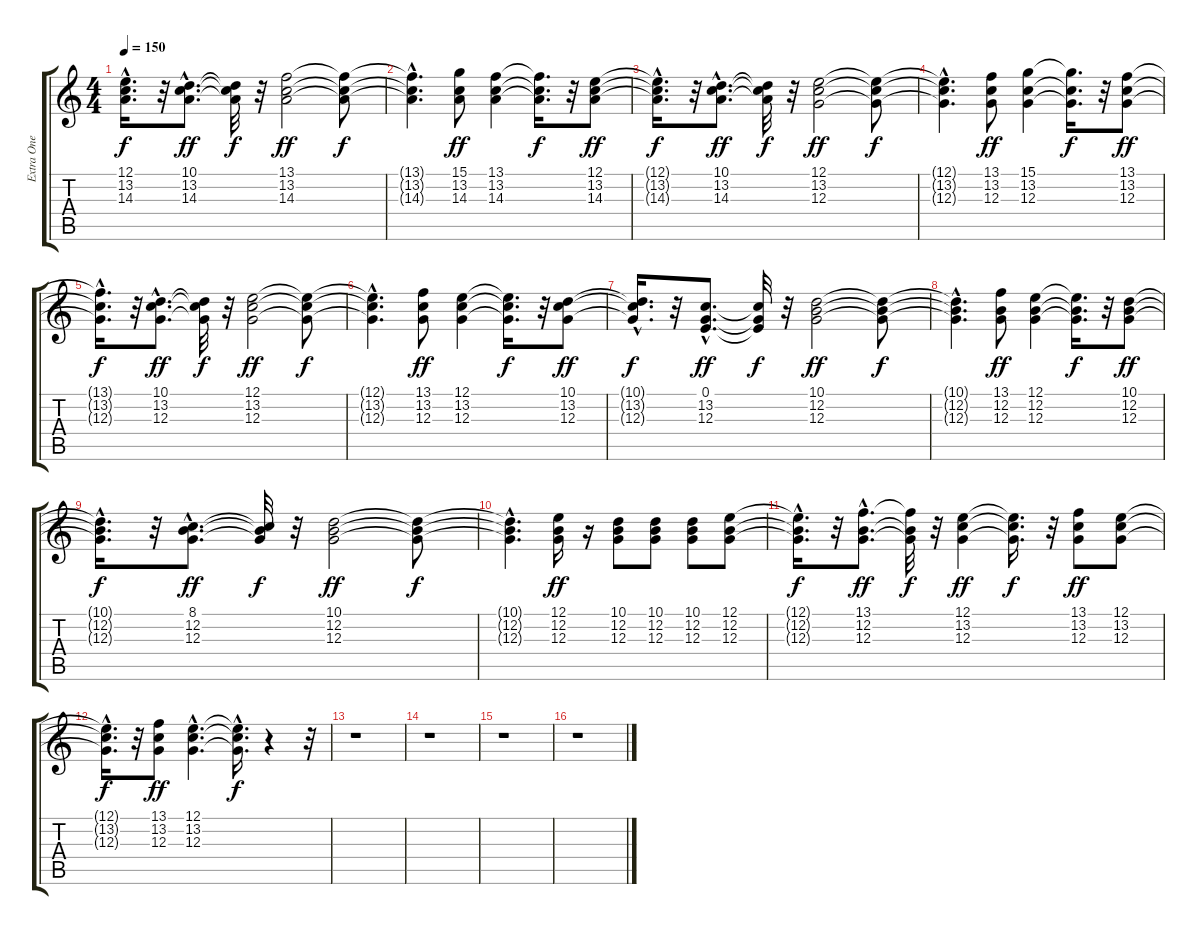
\track ("Extra One" "Extra One") {instrument trumpet}
\staff {score tabs}
\tuning (E4 B3 G3 D3 A2 E2) {hide}
\ts (4 4)
\tempo 150
\clef g2
\ks c
(12.1{hac t} 13.2{hac t} 14.3{hac t}).16{d dy f} r.32 (10.1{hac} 13.2{hac} 14.3{hac}).8{d dy ff} (10.1{t} 13.2{t} 14.3{t}).32{dy f} r.32 (13.1 13.2 14.3).2{dy ff} (13.1{t} 13.2{t} 14.3{t}).8{dy f} |
(13.1{hac t} 13.2{hac t} 14.3{hac t}).4{d} (15.1 13.2 14.3).8{dy ff} (13.1 13.2 14.3).4 (13.1{t} 13.2{t} 14.3{t}).16{d dy f} r.32 (12.1 13.2 14.3).8{dy ff} |
(12.1{hac t} 13.2{hac t} 14.3{hac t}).16{d dy f} r.32 (10.1{hac} 13.2{hac} 14.3{hac}).8{d dy ff} (10.1{t} 13.2{t} 14.3{t}).32{dy f} r.32 (12.1 13.2 12.3).2{dy ff} (12.1{t} 13.2{t} 12.3{t}).8{dy f} |
(12.1{hac t} 13.2{hac t} 12.3{hac t}).4{d} (13.1 13.2 12.3).8{dy ff} (15.1 13.2 12.3).4 (15.1{t} 13.2{t} 12.3{t}).16{d dy f} r.32 (13.1 13.2 12.3).8{dy ff} |
(13.1{hac t} 13.2{hac t} 12.3{hac t}).16{d dy f} r.32 (10.1{hac} 13.2{hac} 12.3{hac}).8{d dy ff} (10.1{t} 13.2{t} 12.3{t}).32{dy f} r.32 (12.1 13.2 12.3).2{dy ff} (12.1{t} 13.2{t} 12.3{t}).8{dy f} |
(12.1{hac t} 13.2{hac t} 12.3{hac t}).4{d} (13.1 13.2 12.3).8{dy ff} (12.1 13.2 12.3).4 (12.1{t} 13.2{t} 12.3{t}).16{d dy f} r.32 (10.1 13.2 12.3).8{dy ff} |
(10.1{hac t} 13.2{hac t} 12.3{hac t}).16{d dy f} r.32 (0.1{hac} 13.2{hac} 12.3{hac}).8{d dy ff} (0.1{t} 13.2{t} 12.3{t}).32{dy f} r.32 (10.1 12.2 12.3).2{dy ff} (10.1{t} 12.2{t} 12.3{t}).8{dy f} |
(10.1{hac t} 12.2{hac t} 12.3{hac t}).4{d} (13.1 12.2 12.3).8{dy ff} (12.1 12.2 12.3).4 (12.1{t} 12.2{t} 12.3{t}).16{d dy f} r.32 (10.1 12.2 12.3).8{dy ff} |
(10.1{hac t} 12.2{hac t} 12.3{hac t}).16{d dy f} r.32 (8.1{hac} 12.2{hac} 12.3{hac}).8{d dy ff} (8.1{t} 12.2{t} 12.3{t}).32{dy f} r.32 (10.1 12.2 12.3).2{dy ff} (10.1{t} 12.2{t} 12.3{t}).8{dy f} |
(10.1{hac t} 12.2{hac t} 12.3{hac t}).4{d} (12.1 12.2 12.3).16{dy ff} r.16 (10.1 12.2 12.3).8 (10.1 12.2 12.3).8 (10.1 12.2 12.3).8 (12.1 12.2 12.3).8 |
(12.1{hac t} 12.2{hac t} 12.3{hac t}).16{d dy f} r.32 (13.1{hac} 12.2{hac} 12.3{hac}).8{d dy ff} (13.1{t} 12.2{t} 12.3{t}).32{dy f} r.32 (12.1 13.2 12.3).4{dy ff} (12.1{t} 13.2{t} 12.3{t}).16{d dy f} r.32 (13.1 13.2 12.3).8{dy ff} (12.1 13.2 12.3).8 |
(12.1{hac t} 13.2{hac t} 12.3{hac t}).16{d dy f} r.32 (13.1 13.2 12.3).8{dy ff} (12.1{hac} 13.2{hac} 12.3{hac}).4{d} (12.1{hac t} 13.2{hac t} 12.3{hac t}).16{d dy f} r.4 r.32 |
r.1 |
r.1 |
r.1 |
r.1
